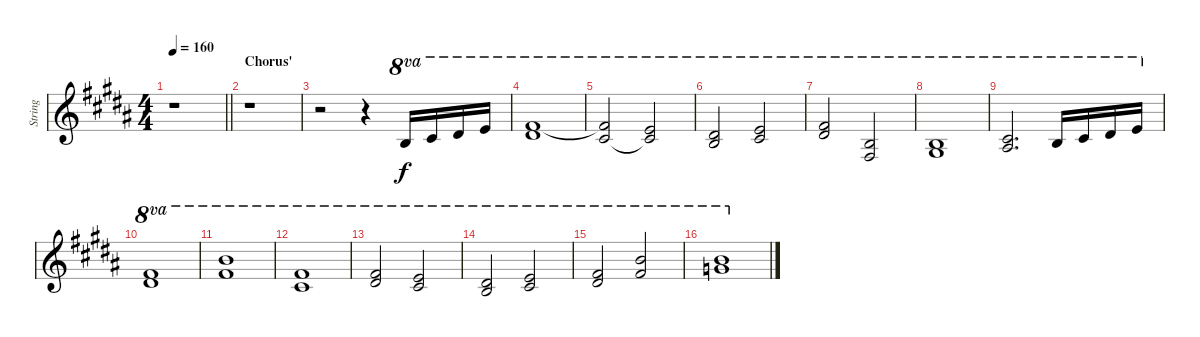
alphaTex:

\track ("String" "String") {instrument stringensemble1}
\staff {score}
\tuning (E4 B3 G3 D3 A2 E2 B1) {hide}
\ts (4 4)
\tempo 160
\clef g2
\barLineRight lightlight
\ks b
r.1{dy f} |
\section ("" "Chorus'")
r.1 |
r.2 r.4 7.1.16{ot 8va} 9.1.16{ot 8va} 11.1.16{ot 8va} 12.1.16{ot 8va} |
(14.1 16.2).1{ot 8va} |
(14.1{t} 14.2).2{ot 8va} (12.1 14.2{t}).2{ot 8va} |
(11.1 12.2).2{ot 8va} (12.1 14.2).2{ot 8va} |
(11.1 19.2).2{ot 8va} (7.1 11.3).2{ot 8va} |
(7.1 9.2).1{ot 8va} |
(9.1 15.3).2{d ot 8va} 7.1.16{ot 8va} 9.1.16{ot 8va} 11.1.16{ot 8va} 12.1.16{ot 8va} |
(20.3 28.4).1{ot 8va} |
(19.1 19.2).1{ot 8va} |
(14.1 14.2).1{ot 8va} |
(14.1 16.2).2{ot 8va} (12.1 14.2).2{ot 8va} |
(11.1 16.3).2{ot 8va} (12.1 14.2).2{ot 8va} |
(14.1 16.2).2{ot 8va} (19.1 19.2).2{ot 8va} |
(19.1 20.2).1{ot 8va}
